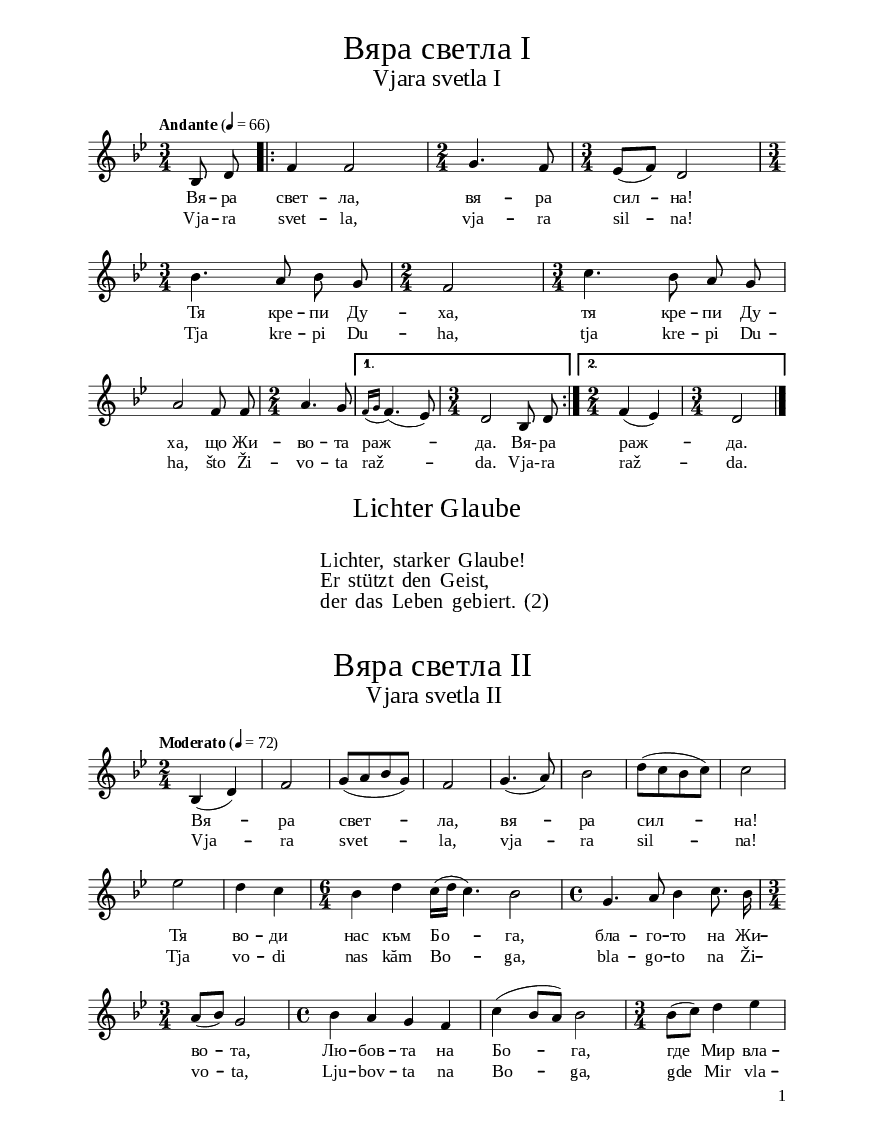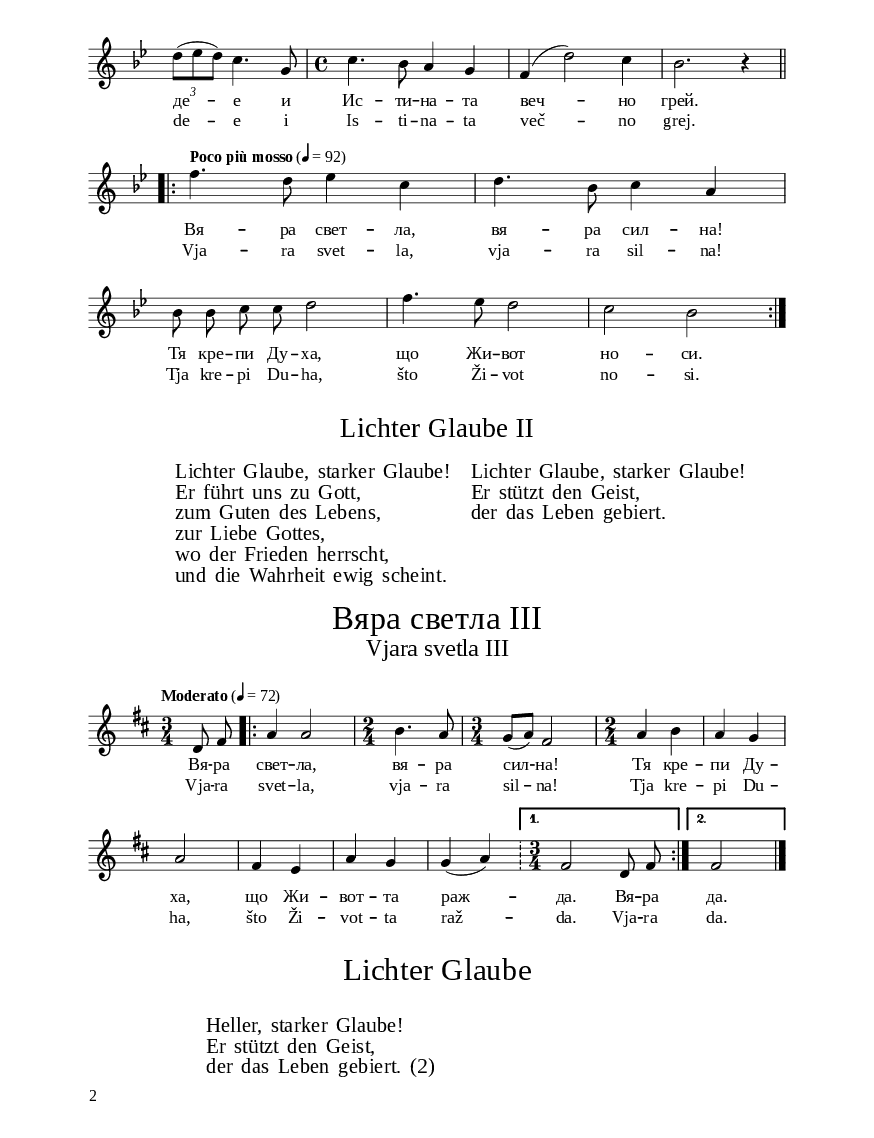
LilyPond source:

\version "2.24.1"

% include paper part and global functions
\include "include/globals.ily"

\bookpart {
  \label #'ref170_1
  \tocItem \markup "Вяра светла I – Vjara svetla I "
  \include "include/bookpart-paper.ily"
  \score {
    \include "include/score-layout.ily"

    \new Voice \absolute {
      \clef treble
      \key bes \major
      \time 3/4
      \tempoFunc "Andante" 4 "66"
      \autoBeamOff
      \partial 4
      bes8  d'8 |
      \repeat volta 2 {
        f'4  % 2
        f'2 | % 3
        \time 2/4  % 3
        g'4.  f'8 | \time 3/4 es'8 ( [  f'8 ) ] % 4
        d'2 | % 5
        \time 3/4  | \break % 5
        bes'4.  a'8 bes'8  g'8
        | % 6
        \time 2/4  | % 6
        f'2 | % 7
        \time 3/4  | % 7
        c''4. bes'8  a'8  g'8 |  \break % 8
        a'2 f'8  f'8 |  \time 2/4 a'4.  g'8 |
      }
      \alternative {
        {
          \grace {  f'16 ( [  g'16 ] }  f'4. ) (
          es'8 ) | % 11
          \time 3/4 d'2  bes8 d'8
        }
        { \time 2/4 f'4 (es') | \time 3/4 d'2  }
      }

      \bar "|."
    }

    \addlyrics {
      Вя -- ра свет -- ла, вя -- ра сил
      -- на! Тя кре -- пи Ду -- ха, тя
      кре -- пи Ду -- ха, що Жи -- во --
      та раж -- да. "Вя-" -- ра раж -- да.}
      \addlyrics {
        Vja -- ra svet -- la, vja -- ra sil
        -- na! Tja kre -- pi Du -- ha, tja
        kre -- pi Du -- ha, što Ži -- vo --
        ta raž -- da. "Vja-" -- ra raž -- da.}

        \header {
          title = \titleFunc "Вяра светла I" "Vjara svetla I"
        }

        \midi{}

      } % score



      % include foreign translation(s) of the song
      \version "2.22.1"

\markup \fill-line { \fontsize #deTitleFontSize "Lichter Glaube" }
\markup \null
\markup \null
\markup \fontsize #deCoupletFontSize {
  \hspace #21
  \override #`(baseline-skip . ,deCoupletBaselineSkip)
%  \override #'(baseline-skip . 2)

  \column {
    \line { " " }

  \line { " "Lichter, starker Glaube!}

  \line { " "Er stützt den Geist, }

  \line { " "der das Leben gebiert. (2)}

  }
}


      \markup \empty-two

      \label #'ref170_2
      \tocItem \markup "Вяра светла II – Vjara svetla II "

      \include "include/bookpart-paper.ily"
      \score {
        \include "include/score-layout.ily"

        \new Voice \absolute {
          \clef treble
          \key bes \major
          \time 2/4
          \tempoFunc "Moderato" 4 "72"
          \autoBeamOff
          bes4 (  d'4 )  f'2 | % 2
          g'8 ( [  a'8  bes'8  g'8 ) ]  f'2
          | % 3
          g'4. (  a'8 )  bes'2 | % 4
          d''8 ( [  c''8  bes'8  c''8 ) ]
          c''2 \break | % 5
          es''2  d''4  c''4 | % 6
          \time 6/4  | % 6
          bes'4  d''4  c''16 ( [  d''16 ]
          c''4. )  bes'2 | % 7
          \time 4/4  | % 7
          g'4.  a'8  bes'4  c''8.
          bes'16 \break | % 8
          \time 3/4  | % 8
          a'8 ( [  bes'8 ) ]  g'2 | % 9
          \time 4/4  | % 9
          bes'4  a'4  g'4  f'4 |
          c''4 (  bes'8 [  a'8 ) ]  bes'2 | % 11
          \time 3/4  | % 11
          bes'8 ( [  c''8 ])   d''4  es''4
          \break | % 12
          \times 2/3  {
            d''8 ( [  es''8  d''8 ) ]
          }
          c''4.  g'8 | % 13
          \time 4/4  | % 13
          c''4.  bes'8  a'4  g'4 | % 14
          f'4 (  d''2 )  c''4 | % 15
          bes'2. r4 \break
          \bar ".|:-||" 
          
            | % 16
            \tempoFunc "Poco più mosso" 4 "92"

            f''4.  d''8  es''4  c''4 | % 17
            d''4.  bes'8  c''4  a'4 \break | % 18
            bes'8  bes'8  c''8  c''8
            d''2 | % 19
            f''4.  es''8  d''2 |
            c''2  bes'2
         \bar ":|."
        }

        \addlyrics {
          Вя -- ра свет --   ла,
          вя -- ра сил --   на!
          Тя во -- ди нас към Бо --
          га, бла -- го -- то на Жи -- во
          -- та, Лю -- бов -- та на Бо --
          га, где  Мир вла -- де --
          е и Ис -- ти -- на -- та веч
          -- но грей. Вя -- ра свет -- ла,
          вя -- ра сил -- на! Тя кре -- пи
          Ду -- ха, що Жи -- вот но -- си.}
          \addlyrics {
            Vja -- ra svet --   la,
            vja -- ra sil --   na!
            Tja vo -- di nas kăm Bo --
            ga, bla -- go -- to na Ži -- vo
            -- ta, Lju -- bov -- ta na Bo --
            ga, gde  Mir vla -- de --
            e i Is -- ti -- na -- ta več
            -- no grej. Vja -- ra svet -- la,
            vja -- ra sil -- na! Tja kre -- pi
            Du -- ha, što Ži -- vot no -- si.}

            \header {
              title = \titleFunc "Вяра светла II " "Vjara svetla II "
            }

            \midi{}

          } % score



          % include foreign translation(s) of the song
          \version "2.24.2"

\markup \fill-line { \fontsize #deTitleFontSize "Lichter Glaube II" }
\markup \null
\markup \null
\markup \fontsize #deCoupletFontSize {
  \hspace #7
  \override #`(baseline-skip . ,deCoupletBaselineSkip)

  \column {

\line { " "Lichter Glaube, starker Glaube!}

\line { " "Er führt uns zu Gott, }

\line { " "zum Guten des Lebens,}

\line { " "zur Liebe Gottes,}

\line { " "wo der Frieden herrscht, }

\line { " "und die Wahrheit ewig scheint.}
\line { " " }

  }
  
   \override #`(baseline-skip . ,deCoupletBaselineSkip)
    \column {

\line { " "Lichter Glaube, starker Glaube!}

\line { " "Er stützt den Geist, }

\line { " "der das Leben gebiert.}

  }
}


          \label #'ref170_3
          \tocItem \markup "Вяра светла III – Vjara svetla III "

          \include "include/bookpart-paper.ily"
          \score {
            \include "include/score-layout.ily"

            \new Voice \absolute {
              \clef treble
              \key d \major
              \time 3/4
              \tempoFunc "Moderato" 4 "72"
               \override Staff.BarLine.gap = 0.5
              \autoBeamOff
              \partial 4
              d'8  fis'8 | \repeat volta 2 {
                a'4  % 2
                a'2 | % 3
                \time 2/4 b'4.  a'8 | \time 3/4 g'8 ( [  a'8 ])  % 4
                fis'2 | % 5
                \time 2/4 a'4 b'4  | % 6
                a'4  g'4 \break | % 7
                a'2 | % 8
                fis'4  e'4 | % 9
                a'4  g'4 |
                g'4 (  a'4 ) \bar "!" |
              }  % 11

              \alternative {
                {\time 3/4 fis'2 d'8 fis'8}
                { fis'2}
              }
              \bar "|."
            }

            \addlyrics {
              Вя -- ра свет --   ла,
              вя -- ра сил --   на! Тя кре -- пи Ду -- ха, що Жи -- вот -- та раж -- да. Вя -- ра да.}
              \addlyrics {
                Vja -- ra svet --   la,
                vja -- ra sil --   na! Tja kre -- pi Du -- ha, što Ži -- vot -- ta raž -- da. Vja -- ra da.}
                \header {
                  title = \titleFunc "Вяра светла III" "Vjara svetla III"
                }

                \midi{}

              } % score



              % include foreign translation(s) of the song
              \version "2.20.0"

\markup \fill-line { \fontsize #6 "Lichter Glaube" }
\markup \null
\markup \null
\markup \fontsize #+2.5 {
  \hspace #10
  \override #'(baseline-skip . 2)

  \column {
    \line { " " }

\line { " " Heller, starker Glaube! }

\line { " " Er stützt den Geist, }

\line { " " der das Leben gebiert. (2)}

  }
}



            } % bookpart

            % Più mosso
            %
